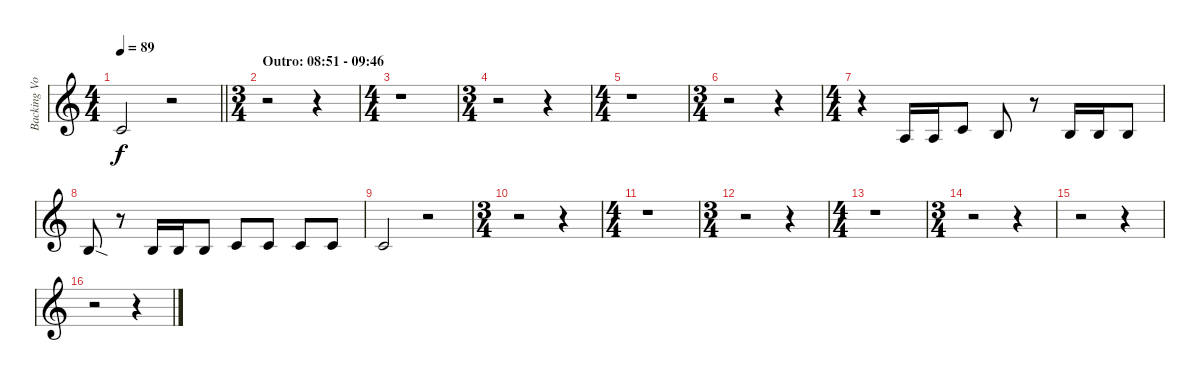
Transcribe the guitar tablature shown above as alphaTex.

\track ("Backing Vocals" "Backing Vo") {instrument lead2sawtooth}
\staff {score}
\tuning (E4 B3 G3 D3 A2 E2) {hide}
\ts (4 4)
\tempo 89
\clef g2
\barLineRight lightlight
\ks c
5.3.2{dy f} r.2 |
\ts (3 4)
\section ("" "Outro: 08:51 - 09:46")
r.2 r.4 |
\ts (4 4)
r.1 |
\ts (3 4)
r.2 r.4 |
\ts (4 4)
r.1 |
\ts (3 4)
r.2 r.4 |
\ts (4 4)
r.4 2.3.16 2.3.16 5.3.8 4.3.8 r.8 4.3.16 4.3.16 4.3.8 |
4.3{sod}.8 r.8 4.3.16 4.3.16 4.3.8 5.3.8 5.3.8 5.3.8 5.3.8 |
5.3.2 r.2 |
\ts (3 4)
r.2 r.4 |
\ts (4 4)
r.1 |
\ts (3 4)
r.2 r.4 |
\ts (4 4)
r.1 |
\ts (3 4)
r.2 r.4 |
r.2 r.4 |
r.2 r.4
